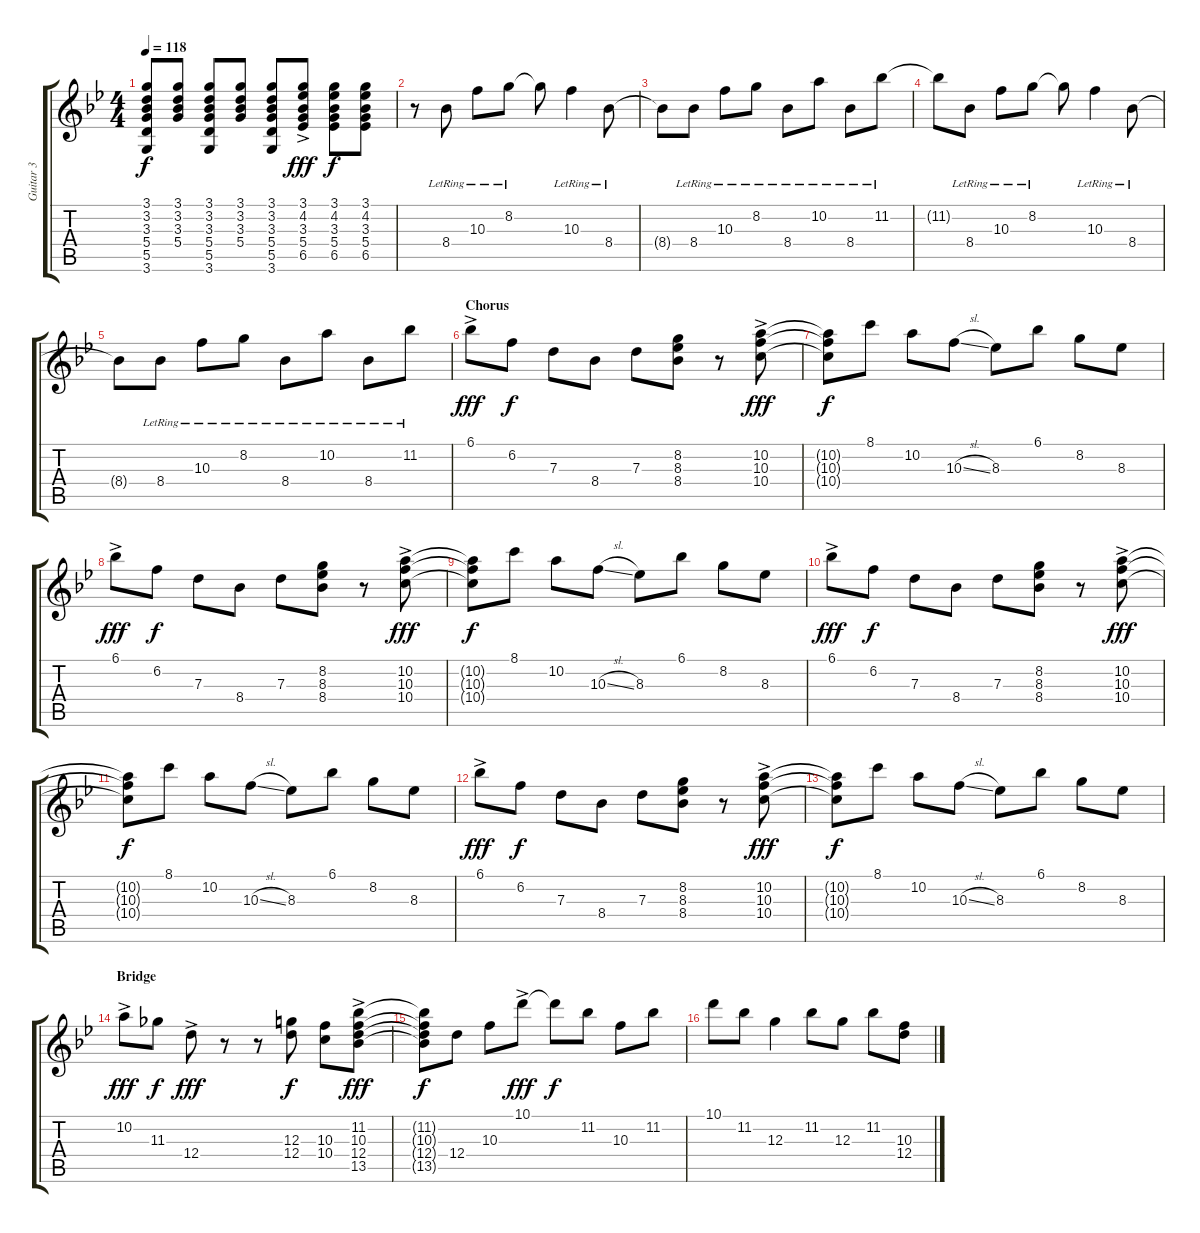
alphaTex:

\track ("Guitar 3" "Guitar 3") {instrument distortionguitar}
\staff {score tabs}
\tuning (E4 B3 G3 D3 A2 E2) {hide}
\ts (4 4)
\tempo 118
\clef g2
\ks bb
(3.1 3.2 3.3 5.4 5.5 3.6).8{dy f} (3.1 3.2 3.3 5.4).8 (3.1 3.2 3.3 5.4 5.5 3.6).8 (3.1 3.2 3.3 5.4).8 (3.1 3.2 3.3 5.4 5.5 3.6).8 (3.1{ac} 4.2{ac} 3.3{ac} 5.4{ac} 6.5{ac}).8{dy fff} (3.1 4.2 3.3 5.4 6.5).8{dy f} (3.1 4.2 3.3 5.4 6.5).8 |
r.8 8.4{lr}.8 10.3{lr}.8 8.2{lr}.8 8.2{t}.8 10.3{lr}.4 8.4{lr}.8 |
8.4{t}.8 8.4{lr}.8 10.3{lr}.8 8.2{lr}.8 8.4{lr}.8 10.2{lr}.8 8.4{lr}.8 11.2{lr}.8 |
11.2{t}.8 8.4{lr}.8 10.3{lr}.8 8.2{lr}.8 8.2{t}.8 10.3{lr}.4 8.4{lr}.8 |
8.4{t}.8 8.4{lr}.8 10.3{lr}.8 8.2{lr}.8 8.4{lr}.8 10.2{lr}.8 8.4{lr}.8 11.2{lr}.8 |
\section ("" "Chorus")
6.1{ac}.8{dy fff} 6.2.8{dy f} 7.3.8 8.4.8 7.3.8 (8.2 8.3 8.4).8 r.8 (10.2{ac} 10.3{ac} 10.4{ac}).8{dy fff} |
(10.2{t} 10.3{t} 10.4{t}).8{dy f} 8.1.8 10.2.8 10.3{sl}.8 8.3.8 6.1.8 8.2.8 8.3.8 |
6.1{ac}.8{dy fff} 6.2.8{dy f} 7.3.8 8.4.8 7.3.8 (8.2 8.3 8.4).8 r.8 (10.2{ac} 10.3{ac} 10.4{ac}).8{dy fff} |
(10.2{t} 10.3{t} 10.4{t}).8{dy f} 8.1.8 10.2.8 10.3{sl}.8 8.3.8 6.1.8 8.2.8 8.3.8 |
6.1{ac}.8{dy fff} 6.2.8{dy f} 7.3.8 8.4.8 7.3.8 (8.2 8.3 8.4).8 r.8 (10.2{ac} 10.3{ac} 10.4{ac}).8{dy fff} |
(10.2{t} 10.3{t} 10.4{t}).8{dy f} 8.1.8 10.2.8 10.3{sl}.8 8.3.8 6.1.8 8.2.8 8.3.8 |
6.1{ac}.8{dy fff} 6.2.8{dy f} 7.3.8 8.4.8 7.3.8 (8.2 8.3 8.4).8 r.8 (10.2{ac} 10.3{ac} 10.4{ac}).8{dy fff} |
(10.2{t} 10.3{t} 10.4{t}).8{dy f} 8.1.8 10.2.8 10.3{sl}.8 8.3.8 6.1.8 8.2.8 8.3.8 |
\section ("" "Bridge")
10.2{ac}.8{dy fff} 11.3.8{dy f} 12.4{ac}.8{dy fff} r.8 r.8 (12.3 12.4).8{dy f} (10.3 10.4).8 (11.2{ac} 10.3{ac} 12.4{ac} 13.5{ac}).8{dy fff} |
(11.2{t} 10.3{t} 12.4{t} 13.5{t}).8{dy f} 12.4.8 10.3.8 10.1{ac}.8{dy fff} 10.1{t}.8{dy f} 11.2.8 10.3.8 11.2.8 |
10.1.8 11.2.8 12.3.4 11.2.8 12.3.8 11.2.8 (10.3 12.4).8
